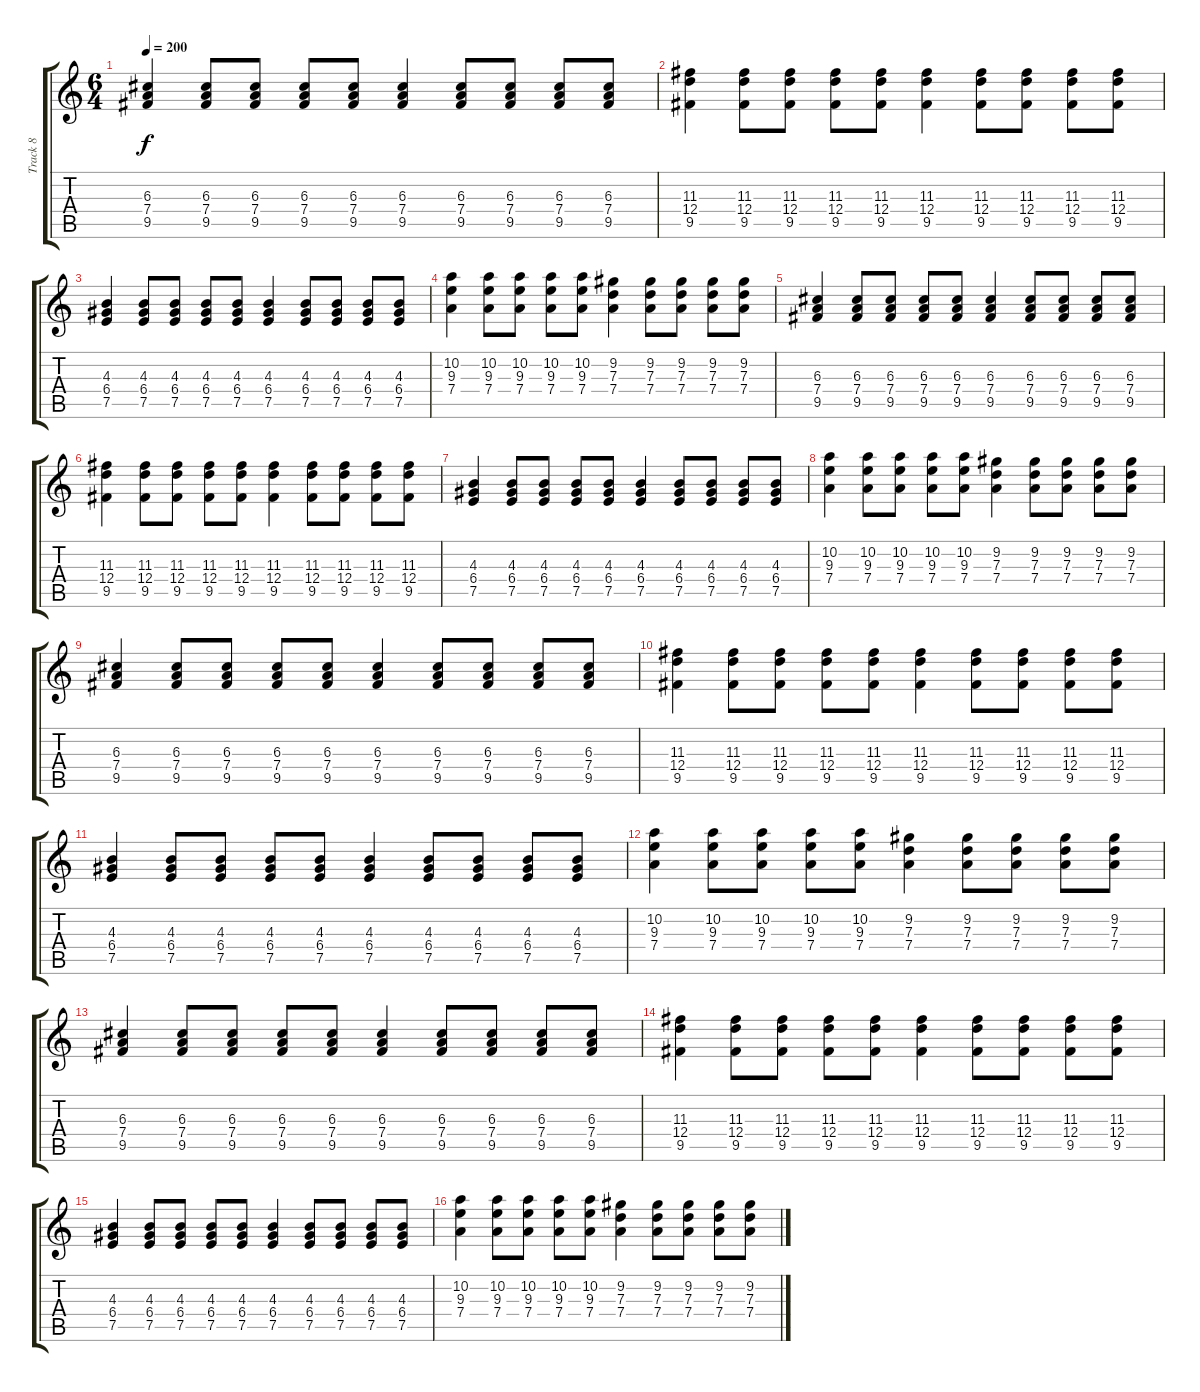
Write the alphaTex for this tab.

\track ("Track 8" "Track 8") {instrument acousticguitarsteel}
\staff {score tabs}
\tuning (E4 B3 G3 D3 A2 E2) {hide}
\ts (6 4)
\tempo 200
\clef g2
\ks c
(6.3 7.4 9.5).4{dy f} (6.3 7.4 9.5).8 (6.3 7.4 9.5).8 (6.3 7.4 9.5).8 (6.3 7.4 9.5).8 (6.3 7.4 9.5).4 (6.3 7.4 9.5).8 (6.3 7.4 9.5).8 (6.3 7.4 9.5).8 (6.3 7.4 9.5).8 |
(11.3 12.4 9.5).4 (11.3 12.4 9.5).8 (11.3 12.4 9.5).8 (11.3 12.4 9.5).8 (11.3 12.4 9.5).8 (11.3 12.4 9.5).4 (11.3 12.4 9.5).8 (11.3 12.4 9.5).8 (11.3 12.4 9.5).8 (11.3 12.4 9.5).8 |
(4.3 6.4 7.5).4 (4.3 6.4 7.5).8 (4.3 6.4 7.5).8 (4.3 6.4 7.5).8 (4.3 6.4 7.5).8 (4.3 6.4 7.5).4 (4.3 6.4 7.5).8 (4.3 6.4 7.5).8 (4.3 6.4 7.5).8 (4.3 6.4 7.5).8 |
(10.2 9.3 7.4).4 (10.2 9.3 7.4).8 (10.2 9.3 7.4).8 (10.2 9.3 7.4).8 (10.2 9.3 7.4).8 (9.2 7.3 7.4).4 (9.2 7.3 7.4).8 (9.2 7.3 7.4).8 (9.2 7.3 7.4).8 (9.2 7.3 7.4).8 |
(6.3 7.4 9.5).4 (6.3 7.4 9.5).8 (6.3 7.4 9.5).8 (6.3 7.4 9.5).8 (6.3 7.4 9.5).8 (6.3 7.4 9.5).4 (6.3 7.4 9.5).8 (6.3 7.4 9.5).8 (6.3 7.4 9.5).8 (6.3 7.4 9.5).8 |
(11.3 12.4 9.5).4 (11.3 12.4 9.5).8 (11.3 12.4 9.5).8 (11.3 12.4 9.5).8 (11.3 12.4 9.5).8 (11.3 12.4 9.5).4 (11.3 12.4 9.5).8 (11.3 12.4 9.5).8 (11.3 12.4 9.5).8 (11.3 12.4 9.5).8 |
(4.3 6.4 7.5).4 (4.3 6.4 7.5).8 (4.3 6.4 7.5).8 (4.3 6.4 7.5).8 (4.3 6.4 7.5).8 (4.3 6.4 7.5).4 (4.3 6.4 7.5).8 (4.3 6.4 7.5).8 (4.3 6.4 7.5).8 (4.3 6.4 7.5).8 |
(10.2 9.3 7.4).4 (10.2 9.3 7.4).8 (10.2 9.3 7.4).8 (10.2 9.3 7.4).8 (10.2 9.3 7.4).8 (9.2 7.3 7.4).4 (9.2 7.3 7.4).8 (9.2 7.3 7.4).8 (9.2 7.3 7.4).8 (9.2 7.3 7.4).8 |
(6.3 7.4 9.5).4 (6.3 7.4 9.5).8 (6.3 7.4 9.5).8 (6.3 7.4 9.5).8 (6.3 7.4 9.5).8 (6.3 7.4 9.5).4 (6.3 7.4 9.5).8 (6.3 7.4 9.5).8 (6.3 7.4 9.5).8 (6.3 7.4 9.5).8 |
(11.3 12.4 9.5).4 (11.3 12.4 9.5).8 (11.3 12.4 9.5).8 (11.3 12.4 9.5).8 (11.3 12.4 9.5).8 (11.3 12.4 9.5).4 (11.3 12.4 9.5).8 (11.3 12.4 9.5).8 (11.3 12.4 9.5).8 (11.3 12.4 9.5).8 |
(4.3 6.4 7.5).4 (4.3 6.4 7.5).8 (4.3 6.4 7.5).8 (4.3 6.4 7.5).8 (4.3 6.4 7.5).8 (4.3 6.4 7.5).4 (4.3 6.4 7.5).8 (4.3 6.4 7.5).8 (4.3 6.4 7.5).8 (4.3 6.4 7.5).8 |
(10.2 9.3 7.4).4 (10.2 9.3 7.4).8 (10.2 9.3 7.4).8 (10.2 9.3 7.4).8 (10.2 9.3 7.4).8 (9.2 7.3 7.4).4 (9.2 7.3 7.4).8 (9.2 7.3 7.4).8 (9.2 7.3 7.4).8 (9.2 7.3 7.4).8 |
(6.3 7.4 9.5).4 (6.3 7.4 9.5).8 (6.3 7.4 9.5).8 (6.3 7.4 9.5).8 (6.3 7.4 9.5).8 (6.3 7.4 9.5).4 (6.3 7.4 9.5).8 (6.3 7.4 9.5).8 (6.3 7.4 9.5).8 (6.3 7.4 9.5).8 |
(11.3 12.4 9.5).4 (11.3 12.4 9.5).8 (11.3 12.4 9.5).8 (11.3 12.4 9.5).8 (11.3 12.4 9.5).8 (11.3 12.4 9.5).4 (11.3 12.4 9.5).8 (11.3 12.4 9.5).8 (11.3 12.4 9.5).8 (11.3 12.4 9.5).8 |
(4.3 6.4 7.5).4 (4.3 6.4 7.5).8 (4.3 6.4 7.5).8 (4.3 6.4 7.5).8 (4.3 6.4 7.5).8 (4.3 6.4 7.5).4 (4.3 6.4 7.5).8 (4.3 6.4 7.5).8 (4.3 6.4 7.5).8 (4.3 6.4 7.5).8 |
(10.2 9.3 7.4).4 (10.2 9.3 7.4).8 (10.2 9.3 7.4).8 (10.2 9.3 7.4).8 (10.2 9.3 7.4).8 (9.2 7.3 7.4).4 (9.2 7.3 7.4).8 (9.2 7.3 7.4).8 (9.2 7.3 7.4).8 (9.2 7.3 7.4).8
